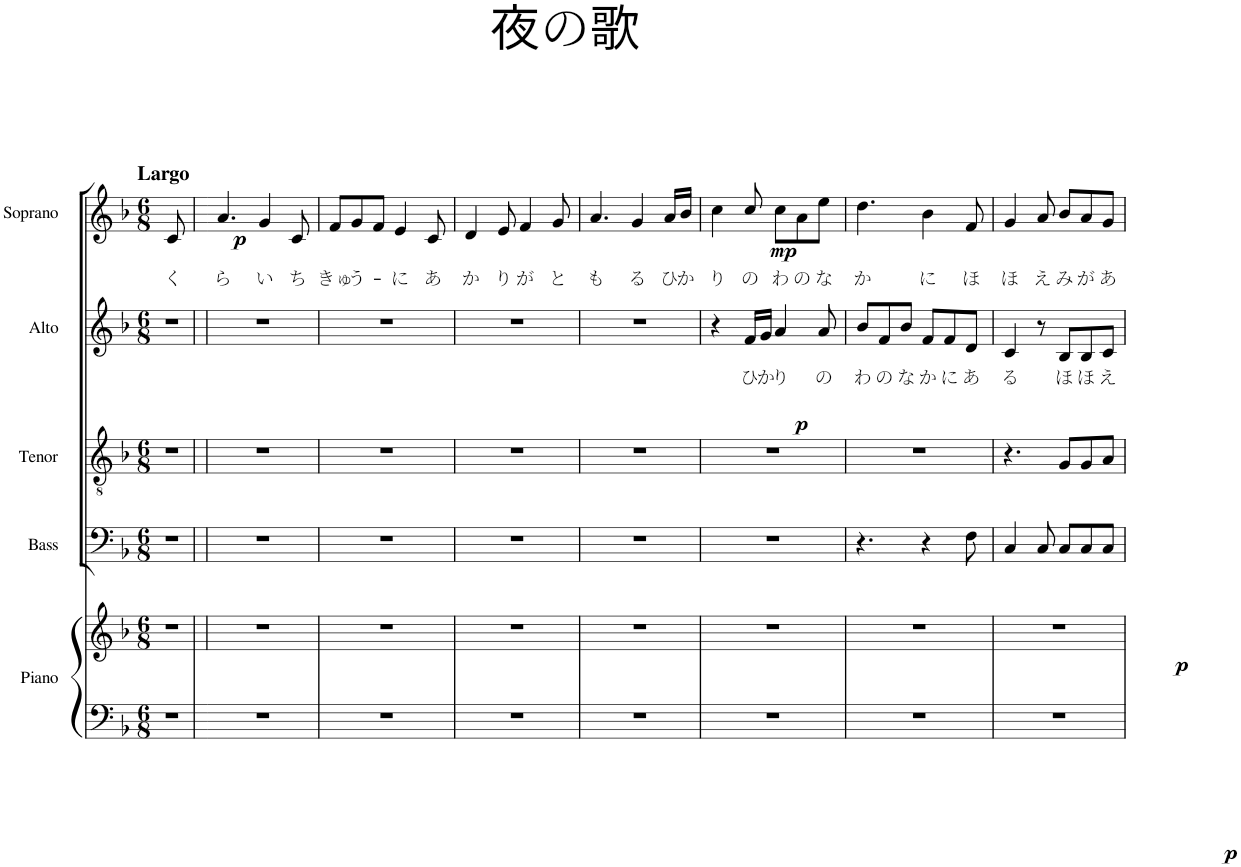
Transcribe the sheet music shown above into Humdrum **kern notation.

**kern	**kern	**kern	**dynam	**kern	**dynam	**kern	**text	**dynam	**kern	**text	**dynam
*part5	*part5	*part4	*part4	*part3	*part3	*part2	*part2	*part2	*part1	*part1	*part1
*staff6	*staff5	*staff4	*staff4	*staff3	*staff3	*staff2	*staff2	*staff2	*staff1	*staff1	*staff1
*I"Piano	*	*I"Bass	*	*I"Tenor	*	*I"Alto	*	*	*I"Soprano	*	*
*I'Pno.	*	*I'B	*	*I'T	*	*I'A	*	*	*I'S	*	*
*clefF4	*clefG2	*clefF4	*	*clefGv2	*	*clefG2	*	*	*clefG2	*	*
*k[b-]	*k[b-]	*k[b-]	*	*k[b-]	*	*k[b-]	*	*	*k[b-]	*	*
*M6/8	*M6/8	*M6/8	*	*M6/8	*	*M6/8	*	*	*M6/8	*	*
=1	=1	=1	=1	=1	=1	=1	=1	=1	=1	=1	=1
!	!	!	!	!	!	!	!	!	!LO:TX:a:B:t=Largo	!	!
!	!	!	!	!	!	!	!	!	!	!LO:LY:b	!LO:DY:b
8r	2.r	2.r	.	2.r	.	2.r	.	.	8c/	く	p
2ryy	.	.	.	.	.	.	.	.	2ryy	.	.
8ryy	.	.	.	.	.	.	.	.	8ryy	.	.
=2	=2	=2	=2	=2	=2	=2	=2	=2	=2	=2	=2
!	!	!	!	!	!	!	!	!	!	!LO:LY:b	!
2.r	2.r	2.r	.	2.r	.	2.r	.	.	4.a/	ら	.
!	!	!	!	!	!	!	!	!	!	!LO:LY:b	!
.	.	.	.	.	.	.	.	.	4g/	い	.
!	!	!	!	!	!	!	!	!	!	!LO:LY:b	!
.	.	.	.	.	.	.	.	.	8c/	ち	.
=3	=3	=3	=3	=3	=3	=3	=3	=3	=3	=3	=3
!	!	!	!	!	!	!	!	!	!	!LO:LY:b	!
2.r	2.r	2.r	.	2.r	.	2.r	.	.	8f/L	きゅ	.
!	!	!	!	!	!	!	!	!	!	!LO:LY:b	!
.	.	.	.	.	.	.	.	.	8g/	う-	.
.	.	.	.	.	.	.	.	.	8f/J	.	.
!	!	!	!	!	!	!	!	!	!	!LO:LY:b	!
.	.	.	.	.	.	.	.	.	4e/	-に	.
!	!	!	!	!	!	!	!	!	!	!LO:LY:b	!
.	.	.	.	.	.	.	.	.	8c/	あ	.
=4	=4	=4	=4	=4	=4	=4	=4	=4	=4	=4	=4
!	!	!	!	!	!	!	!	!	!	!LO:LY:b	!
2.r	2.r	2.r	.	2.r	.	2.r	.	.	4d/	か	.
!	!	!	!	!	!	!	!	!	!	!LO:LY:b	!
.	.	.	.	.	.	.	.	.	8e/	り	.
!	!	!	!	!	!	!	!	!	!	!LO:LY:b	!
.	.	.	.	.	.	.	.	.	4f/	が	.
!	!	!	!	!	!	!	!	!	!	!LO:LY:b	!
.	.	.	.	.	.	.	.	.	8g/	と	.
=5	=5	=5	=5	=5	=5	=5	=5	=5	=5	=5	=5
!	!	!	!	!	!	!	!	!	!	!LO:LY:b	!
2.r	2.r	2.r	.	2.r	.	2.r	.	.	4.a/	も	.
!	!	!	!	!	!	!	!	!	!	!LO:LY:b	!
.	.	.	.	.	.	.	.	.	4g/	る	.
!	!	!	!	!	!	!	!	!	!	!LO:LY:b	!LO:DY:b
.	.	.	.	.	.	.	.	.	16a/LL	ひ	mp
!	!	!	!	!	!	!	!	!	!	!LO:LY:b	!
.	.	.	.	.	.	.	.	.	16b-/JJ	か	.
=6	=6	=6	=6	=6	=6	=6	=6	=6	=6	=6	=6
!	!	!	!	!	!	!	!	!	!	!LO:LY:b	!
2.r	2.r	2.r	.	2.r	.	4r	.	.	4cc\	り	.
!	!	!	!	!	!	!	!LO:LY:b	!LO:DY:b	!	!LO:LY:b	!
.	.	.	.	.	.	16f/LL	ひ	p	8cc/	の	.
!	!	!	!	!	!	!	!LO:LY:b	!	!	!	!
.	.	.	.	.	.	16g/JJ	か	.	.	.	.
!	!	!	!	!	!	!	!LO:LY:b	!	!	!LO:LY:b	!
.	.	.	.	.	.	4a/	り	.	8cc\L	わ	.
!	!	!	!	!	!	!	!	!	!	!LO:LY:b	!
.	.	.	.	.	.	.	.	.	8a\	の	.
!	!	!	!	!	!	!	!LO:LY:b	!	!	!LO:LY:b	!
.	.	.	.	.	.	8a/	の	.	8ee\J	な	.
=7	=7	=7	=7	=7	=7	=7	=7	=7	=7	=7	=7
!	!	!	!	!	!	!	!LO:LY:b	!	!	!LO:LY:b	!
2.r	2.r	4.r	.	2.r	.	8b-/L	わ	.	4.dd\	か	.
!	!	!	!	!	!	!	!LO:LY:b	!	!	!	!
.	.	.	.	.	.	8f/	の	.	.	.	.
!	!	!	!	!	!	!	!LO:LY:b	!	!	!	!
.	.	.	.	.	.	8b-/J	な	.	.	.	.
!	!	!	!	!	!	!	!LO:LY:b	!	!	!LO:LY:b	!
.	.	4r	.	.	.	8f/L	か	.	4b-\	に	.
!	!	!	!	!	!	!	!LO:LY:b	!	!	!	!
.	.	.	.	.	.	8f/	に	.	.	.	.
!	!	!	!LO:DY:b	!	!	!	!LO:LY:b	!	!	!LO:LY:b	!
.	.	8F\	p	.	.	8d/J	あ	.	8f/	ほ	.
=8	=8	=8	=8	=8	=8	=8	=8	=8	=8	=8	=8
!	!	!	!	!	!	!	!LO:LY:b	!	!	!LO:LY:b	!
2.r	2.r	4C/	.	4.r	.	4c/	る	.	4g/	ほ	.
!	!	!	!	!	!	!	!	!	!	!LO:LY:b	!
.	.	8C/	.	.	.	8r	.	.	8a/	え	.
!	!	!	!	!	!LO:DY:b	!	!LO:LY:b	!	!	!LO:LY:b	!
.	.	8C/L	.	8G/L	p	8B-/L	ほ	.	8b-/L	み	.
!	!	!	!	!	!	!	!LO:LY:b	!	!	!LO:LY:b	!
.	.	8C/	.	8G/	.	8B-/	ほ	.	8a/	が	.
!	!	!	!	!	!	!	!LO:LY:b	!	!	!LO:LY:b	!
.	.	8C/J	.	8A/J	.	8c/J	え	.	8g/J	あ	.
=	=	=	=	=	=	=	=	=	=	=	=
*-	*-	*-	*-	*-	*-	*-	*-	*-	*-	*-	*-
